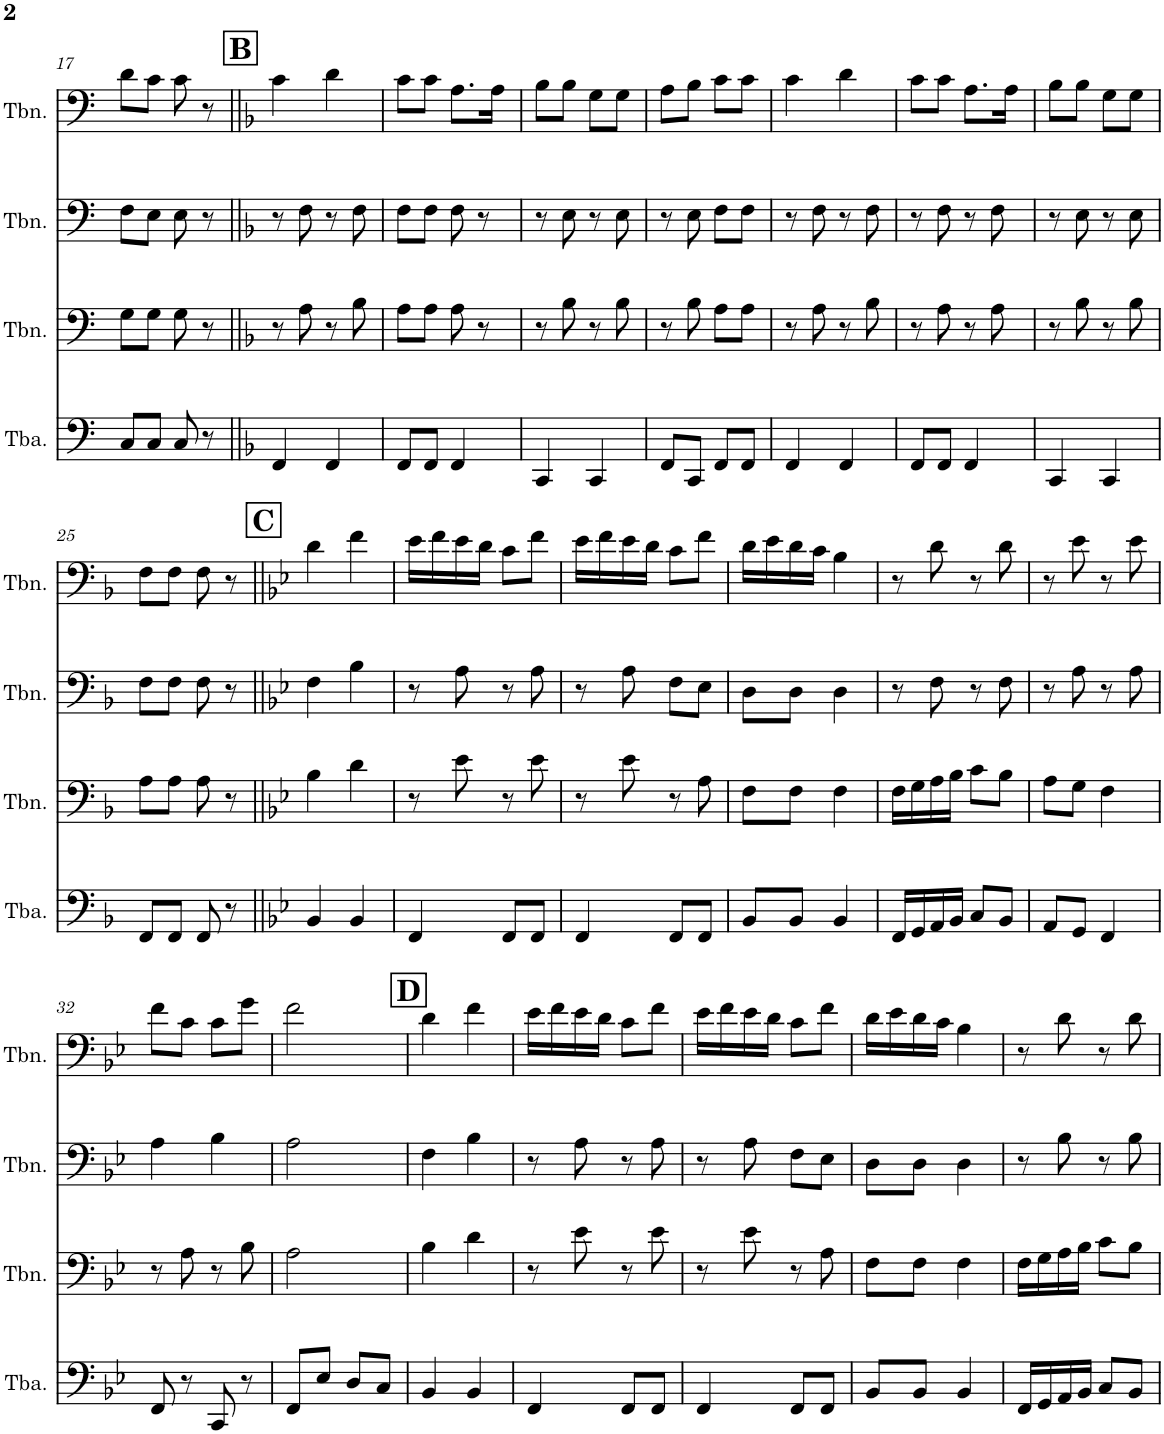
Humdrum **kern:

**kern	**kern	**kern	**kern
*part4	*part3	*part2	*part1
*staff4	*staff3	*staff2	*staff1
*I"Tuba	*I"Trombone	*I"Trombone	*I"Trombone
*I'Tba.	*I'Tbn.	*I'Tbn.	*I'Tbn.
!!LO:PB:g=z
*clefF4	*clefF4	*clefF4	*clefF4
*k[]	*k[]	*k[]	*k[]
*M2/4	*M2/4	*M2/4	*M2/4
=17	=17	=17	=17
8C/L	8G\L	8F\L	8d\L
8C/J	8G\J	8E\J	8c\J
8C/	8G\	8E\	8c\
8r	8r	8r	8r
!!LO:REH:place=s1:a:B:cj:fs=14:t=B
=18||	=18||	=18||	=18||
*k[b-]	*k[b-]	*k[b-]	*k[b-]
4FF/	8r	8r	4c\
.	8A\	8F\	.
4FF/	8r	8r	4d\
.	8B-\	8F\	.
=19	=19	=19	=19
8FF/L	8A\L	8F\L	8c\L
8FF/J	8A\J	8F\J	8c\J
4FF/	8A\	8F\	8.A\L
.	8r	8r	.
.	.	.	16A\Jk
=20	=20	=20	=20
4CC/	8r	8r	8B-\L
.	8B-\	8E\	8B-\J
4CC/	8r	8r	8G\L
.	8B-\	8E\	8G\J
=21	=21	=21	=21
8FF/L	8r	8r	8A\L
8CC/J	8B-\	8E\	8B-\J
8FF/L	8A\L	8F\L	8c\L
8FF/J	8A\J	8F\J	8c\J
=22	=22	=22	=22
4FF/	8r	8r	4c\
.	8A\	8F\	.
4FF/	8r	8r	4d\
.	8B-\	8F\	.
=23	=23	=23	=23
8FF/L	8r	8r	8c\L
8FF/J	8A\	8F\	8c\J
4FF/	8r	8r	8.A\L
.	8A\	8F\	.
.	.	.	16A\Jk
=24	=24	=24	=24
4CC/	8r	8r	8B-\L
.	8B-\	8E\	8B-\J
4CC/	8r	8r	8G\L
.	8B-\	8E\	8G\J
!!LO:LB:g=z
=25	=25	=25	=25
8FF/L	8A\L	8F\L	8F\L
8FF/J	8A\J	8F\J	8F\J
8FF/	8A\	8F\	8F\
8r	8r	8r	8r
!!LO:REH:place=s1:a:B:cj:fs=14:t=C
=26||	=26||	=26||	=26||
*k[b-e-]	*k[b-e-]	*k[b-e-]	*k[b-e-]
4BB-/	4B-\	4F\	4d\
4BB-/	4d\	4B-\	4f\
=27	=27	=27	=27
4FF/	8r	8r	16e-\LL
.	.	.	16f\
.	8e-\	8A\	16e-\
.	.	.	16d\JJ
8FF/L	8r	8r	8c\L
8FF/J	8e-\	8A\	8f\J
=28	=28	=28	=28
4FF/	8r	8r	16e-\LL
.	.	.	16f\
.	8e-\	8A\	16e-\
.	.	.	16d\JJ
8FF/L	8r	8F\L	8c\L
8FF/J	8A\	8E-\J	8f\J
=29	=29	=29	=29
8BB-/L	8F\L	8D\L	16d\LL
.	.	.	16e-\
8BB-/J	8F\J	8D\J	16d\
.	.	.	16c\JJ
4BB-/	4F\	4D\	4B-\
=30	=30	=30	=30
16FF/LL	16F\LL	8r	8r
16GG/	16G\	.	.
16AA/	16A\	8F\	8d\
16BB-/JJ	16B-\JJ	.	.
8C/L	8c\L	8r	8r
8BB-/J	8B-\J	8F\	8d\
=31	=31	=31	=31
8AA/L	8A\L	8r	8r
8GG/J	8G\J	8A\	8e-\
4FF/	4F\	8r	8r
.	.	8A\	8e-\
!!LO:LB:g=z
=32	=32	=32	=32
8FF/	8r	4A\	8f\L
8r	8A\	.	8c\J
8CC/	8r	4B-\	8c\L
8r	8B-\	.	8g\J
=33	=33	=33	=33
8FF/L	2A\	2A\	2f\
8E-/J	.	.	.
8D/L	.	.	.
8C/J	.	.	.
!!LO:REH:place=s1:a:B:cj:fs=14:t=D
=34	=34	=34	=34
4BB-/	4B-\	4F\	4d\
4BB-/	4d\	4B-\	4f\
=35	=35	=35	=35
4FF/	8r	8r	16e-\LL
.	.	.	16f\
.	8e-\	8A\	16e-\
.	.	.	16d\JJ
8FF/L	8r	8r	8c\L
8FF/J	8e-\	8A\	8f\J
=36	=36	=36	=36
4FF/	8r	8r	16e-\LL
.	.	.	16f\
.	8e-\	8A\	16e-\
.	.	.	16d\JJ
8FF/L	8r	8F\L	8c\L
8FF/J	8A\	8E-\J	8f\J
=37	=37	=37	=37
8BB-/L	8F\L	8D\L	16d\LL
.	.	.	16e-\
8BB-/J	8F\J	8D\J	16d\
.	.	.	16c\JJ
4BB-/	4F\	4D\	4B-\
=38	=38	=38	=38
16FF/LL	16F\LL	8r	8r
16GG/	16G\	.	.
16AA/	16A\	8B-\	8d\
16BB-/JJ	16B-\JJ	.	.
8C/L	8c\L	8r	8r
8BB-/J	8B-\J	8B-\	8d\
=	=	=	=
*-	*-	*-	*-
